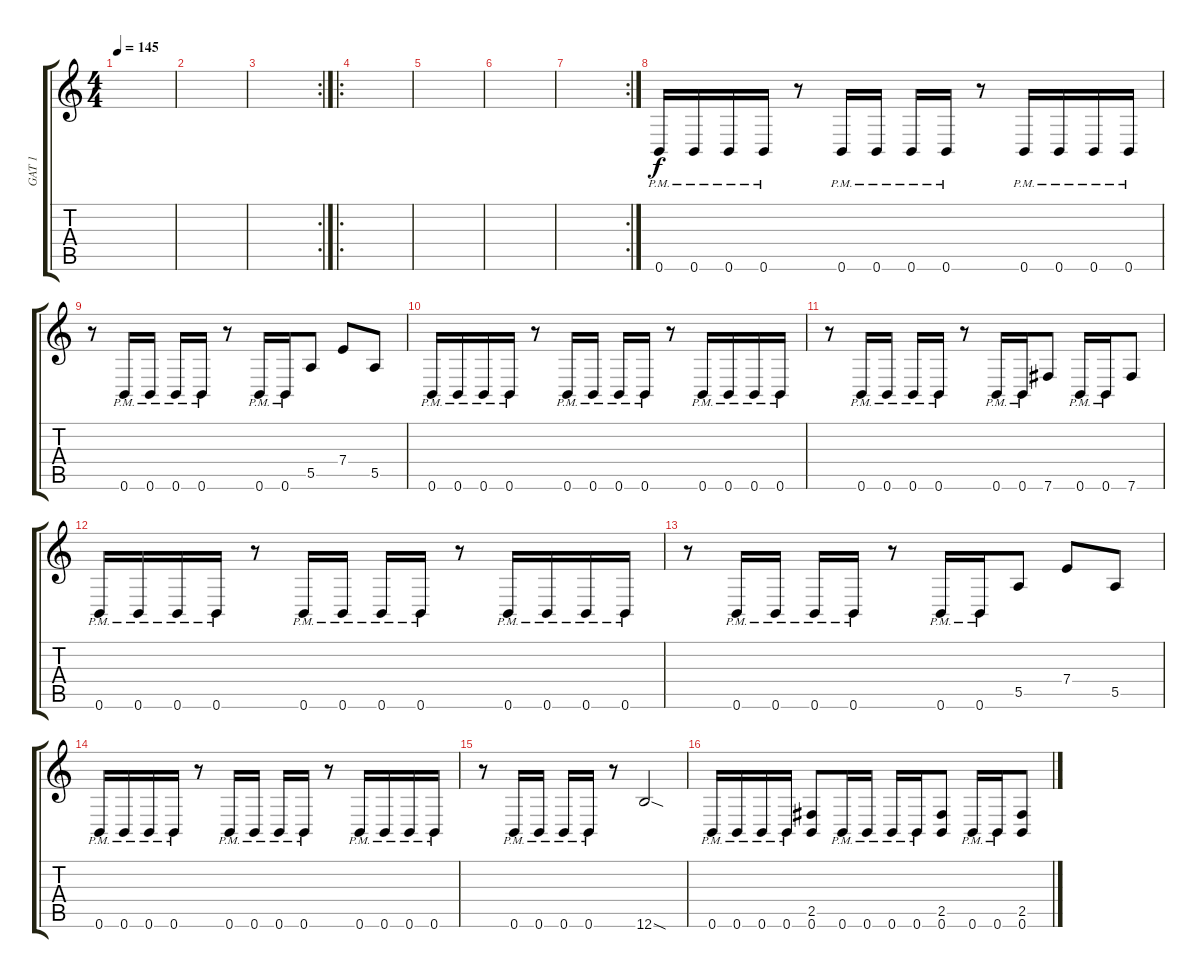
\track ("GAT 1" "GAT 1") {instrument distortionguitar}
\staff {score tabs}
\tuning (B3 Gb3 D3 A2 E2 B1) {hide}
\ts (4 4)
\tempo 145
\clef g2
\ks c
|
|
\rc 2
|
\ro
|
|
|
\rc 2
|
0.6{pm}.16 0.6{pm}.16 0.6{pm}.16 0.6{pm}.16 r.8 0.6{pm}.16 0.6{pm}.16 0.6{pm}.16 0.6{pm}.16 r.8 0.6{pm}.16 0.6{pm}.16 0.6{pm}.16 0.6{pm}.16 |
r.8 0.6{pm}.16 0.6{pm}.16 0.6{pm}.16 0.6{pm}.16 r.8 0.6{pm}.16 0.6{pm}.16 5.5.8 7.4.8 5.5.8 |
0.6{pm}.16 0.6{pm}.16 0.6{pm}.16 0.6{pm}.16 r.8 0.6{pm}.16 0.6{pm}.16 0.6{pm}.16 0.6{pm}.16 r.8 0.6{pm}.16 0.6{pm}.16 0.6{pm}.16 0.6{pm}.16 |
r.8 0.6{pm}.16 0.6{pm}.16 0.6{pm}.16 0.6{pm}.16 r.8 0.6{pm}.16 0.6{pm}.16 7.6.8 0.6{pm}.16 0.6{pm}.16 7.6.8 |
0.6{pm}.16 0.6{pm}.16 0.6{pm}.16 0.6{pm}.16 r.8 0.6{pm}.16 0.6{pm}.16 0.6{pm}.16 0.6{pm}.16 r.8 0.6{pm}.16 0.6{pm}.16 0.6{pm}.16 0.6{pm}.16 |
r.8 0.6{pm}.16 0.6{pm}.16 0.6{pm}.16 0.6{pm}.16 r.8 0.6{pm}.16 0.6{pm}.16 5.5.8 7.4.8 5.5.8 |
0.6{pm}.16 0.6{pm}.16 0.6{pm}.16 0.6{pm}.16 r.8 0.6{pm}.16 0.6{pm}.16 0.6{pm}.16 0.6{pm}.16 r.8 0.6{pm}.16 0.6{pm}.16 0.6{pm}.16 0.6{pm}.16 |
r.8 0.6{pm}.16 0.6{pm}.16 0.6{pm}.16 0.6{pm}.16 r.8 12.6{sod}.2 |
0.6{pm}.16 0.6{pm}.16 0.6{pm}.16 0.6{pm}.16 (2.5 0.6).8 0.6{pm}.16 0.6{pm}.16 0.6{pm}.16 0.6{pm}.16 (2.5 0.6).8 0.6{pm}.16 0.6{pm}.16 (2.5 0.6).8
